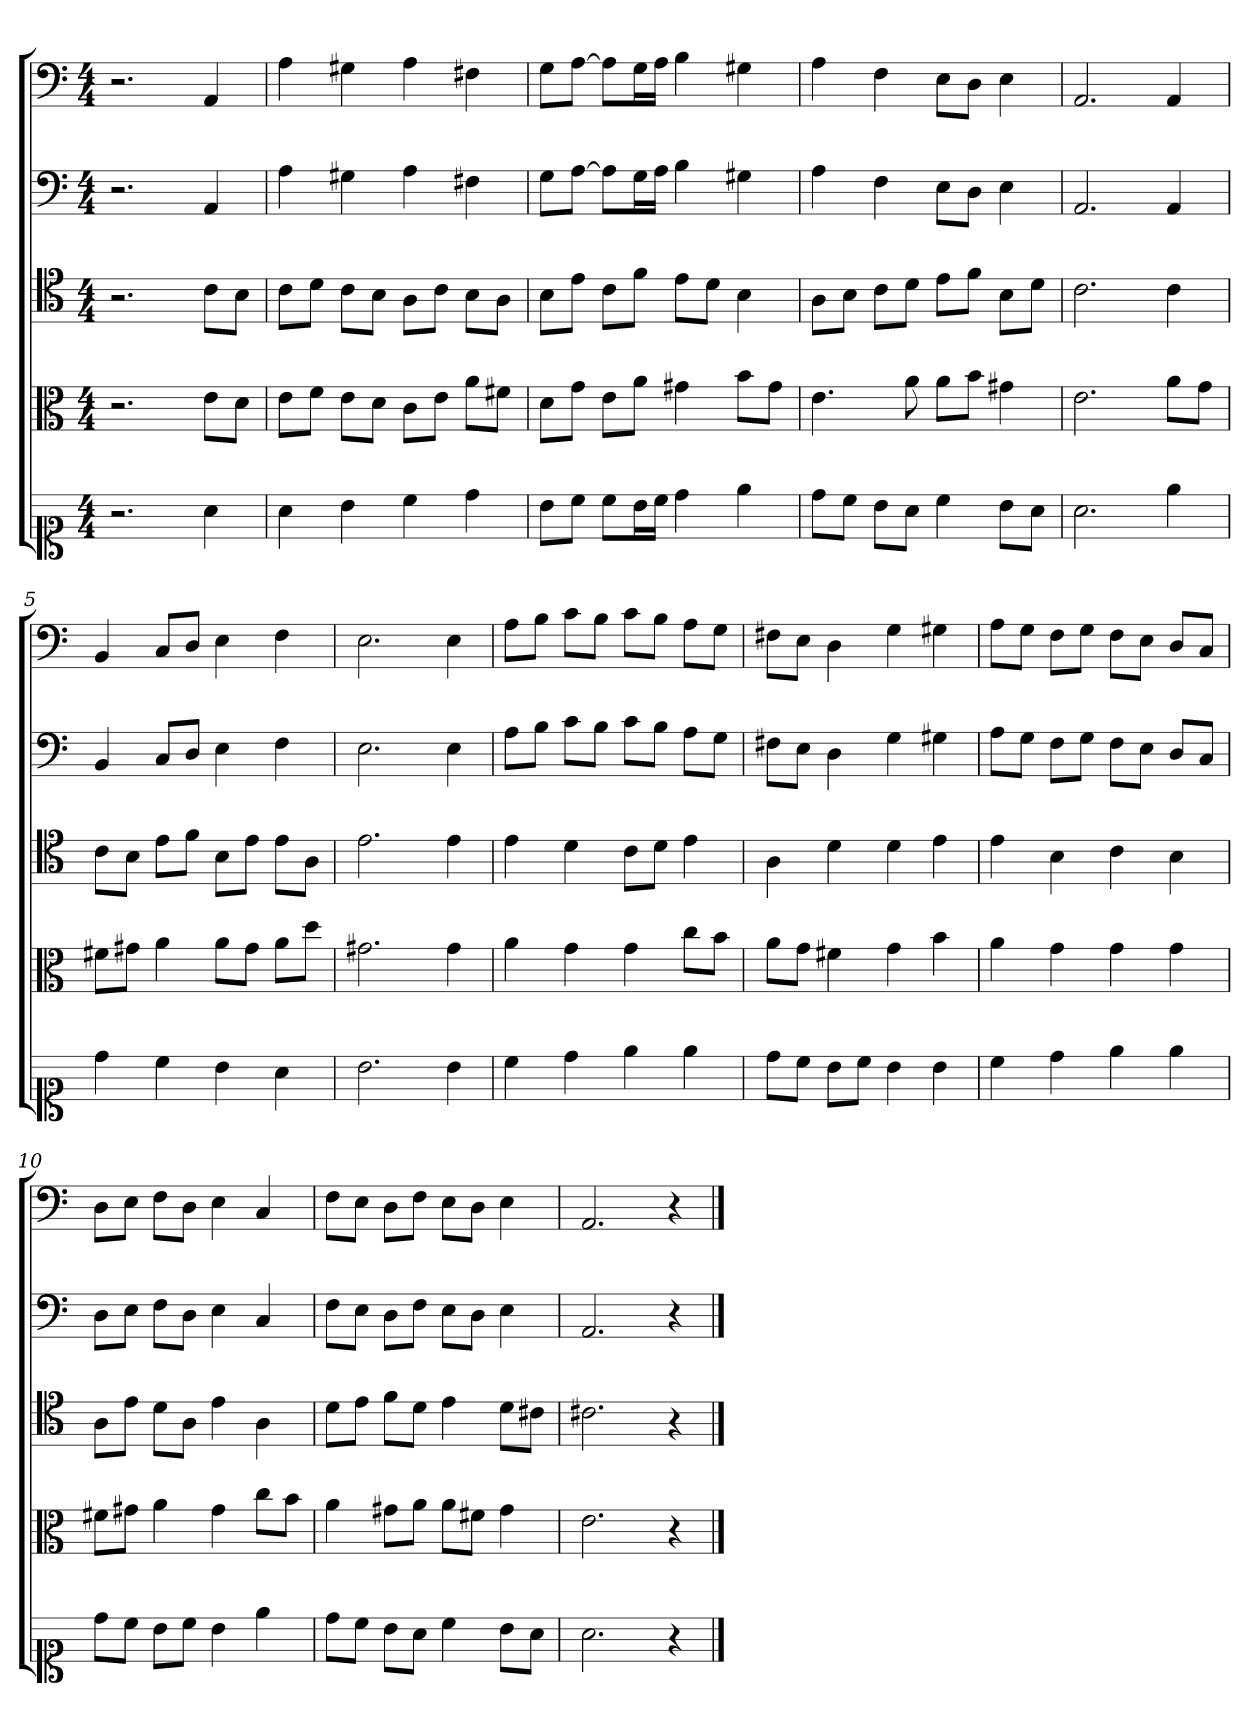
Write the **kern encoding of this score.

**kern	**kern	**kern	**kern	**kern
*part5	*part4	*part3	*part2	*part1
*staff5	*staff4	*staff3	*staff2	*staff1
*clefC1	*clefC3	*clefC4	*clefF4	*clefF4
*k[]	*k[]	*k[]	*k[]	*k[]
*a:	*a:	*a:	*a:	*a:
*M4/4	*M4/4	*M4/4	*M4/4	*M4/4
=	=	=	=	=
2.r	2.r	2.r	2.r	2.r
4a	8e\L	8c\L	4AA	4AA
.	8d\J	8B\J	.	.
=1	=1	=1	=1	=1
4a	8e\L	8c\L	4A	4A
.	8f\J	8d\J	.	.
4b	8e\L	8c\L	4G#X	4G#X
.	8d\J	8B\J	.	.
4cc	8c\L	8A\L	4A	4A
.	8e\J	8c\J	.	.
4dd	8a\L	8B\L	4F#X	4F#X
.	8f#X\J	8A\J	.	.
=2	=2	=2	=2	=2
8b\L	8d\L	8B\L	8G\L	8G\L
8cc\J	8g\J	8e\J	[8A\J	[8A\J
8cc\L	8e\L	8c\L	8A\L]	8A\L]
16b\L	8a\J	8f\J	16G\L	16G\L
16cc\JJ	.	.	16A\JJ	16A\JJ
4dd	4g#X	8e\L	4B	4B
.	.	8d\J	.	.
4ee	8b\L	4B	4G#X	4G#X
.	8g#\J	.	.	.
=3	=3	=3	=3	=3
8dd\L	4.e	8A\L	4A	4A
8cc\J	.	8B\J	.	.
8b\L	.	8c\L	4F	4F
8a\J	8a	8d\J	.	.
4cc	8a\L	8e\L	8E\L	8E\L
.	8b\J	8f\J	8D\J	8D\J
8b\L	4g#X	8B\L	4E	4E
8a\J	.	8d\J	.	.
=4	=4	=4	=4	=4
2.a	2.e	2.c	2.AA	2.AA
4ee	8a\L	4c	4AA	4AA
.	8g\J	.	.	.
=5	=5	=5	=5	=5
4dd	8f#X\L	8c\L	4BB	4BB
.	8g#X\J	8B\J	.	.
4cc	4a	8e\L	8C/L	8C/L
.	.	8f\J	8D/J	8D/J
4b	8a\L	8B\L	4E	4E
.	8g#\J	8e\J	.	.
4a	8a\L	8e\L	4F	4F
.	8dd\J	8A\J	.	.
=6	=6	=6	=6	=6
2.b	2.g#X	2.e	2.E	2.E
4b	4g#	4e	4E	4E
=7	=7	=7	=7	=7
4cc	4a	4e	8A\L	8A\L
.	.	.	8B\J	8B\J
4dd	4g	4d	8c\L	8c\L
.	.	.	8B\J	8B\J
4ee	4g	8c\L	8c\L	8c\L
.	.	8d\J	8B\J	8B\J
4ee	8cc\L	4e	8A\L	8A\L
.	8b\J	.	8G\J	8G\J
=8	=8	=8	=8	=8
8dd\L	8a\L	4A	8F#X\L	8F#X\L
8cc\J	8g\J	.	8E\J	8E\J
8b\L	4f#X	4d	4D	4D
8cc\J	.	.	.	.
4b	4g	4d	4G	4G
4b	4b	4e	4G#X	4G#X
=9	=9	=9	=9	=9
4cc	4a	4e	8A\L	8A\L
.	.	.	8G\J	8G\J
4dd	4g	4B	8F\L	8F\L
.	.	.	8G\J	8G\J
4ee	4g	4c	8F\L	8F\L
.	.	.	8E\J	8E\J
4ee	4g	4B	8D/L	8D/L
.	.	.	8C/J	8C/J
=10	=10	=10	=10	=10
8dd\L	8f#X\L	8A\L	8D\L	8D\L
8cc\J	8g#X\J	8e\J	8E\J	8E\J
8b\L	4a	8d\L	8F\L	8F\L
8cc\J	.	8A\J	8D\J	8D\J
4b	4g#	4e	4E	4E
4ee	8cc\L	4A	4C	4C
.	8b\J	.	.	.
=11	=11	=11	=11	=11
8dd\L	4a	8d\L	8F\L	8F\L
8cc\J	.	8e\J	8E\J	8E\J
8b\L	8g#X\L	8f\L	8D\L	8D\L
8a\J	8a\J	8d\J	8F\J	8F\J
4cc	8a\L	4e	8E\L	8E\L
.	8f#X\J	.	8D\J	8D\J
8b\L	4g#	8d\L	4E	4E
8a\J	.	8c#X\J	.	.
=12	=12	=12	=12	=12
2.a	2.e	2.c#X	2.AA	2.AA
4r	4r	4r	4r	4r
==	==	==	==	==
*-	*-	*-	*-	*-
